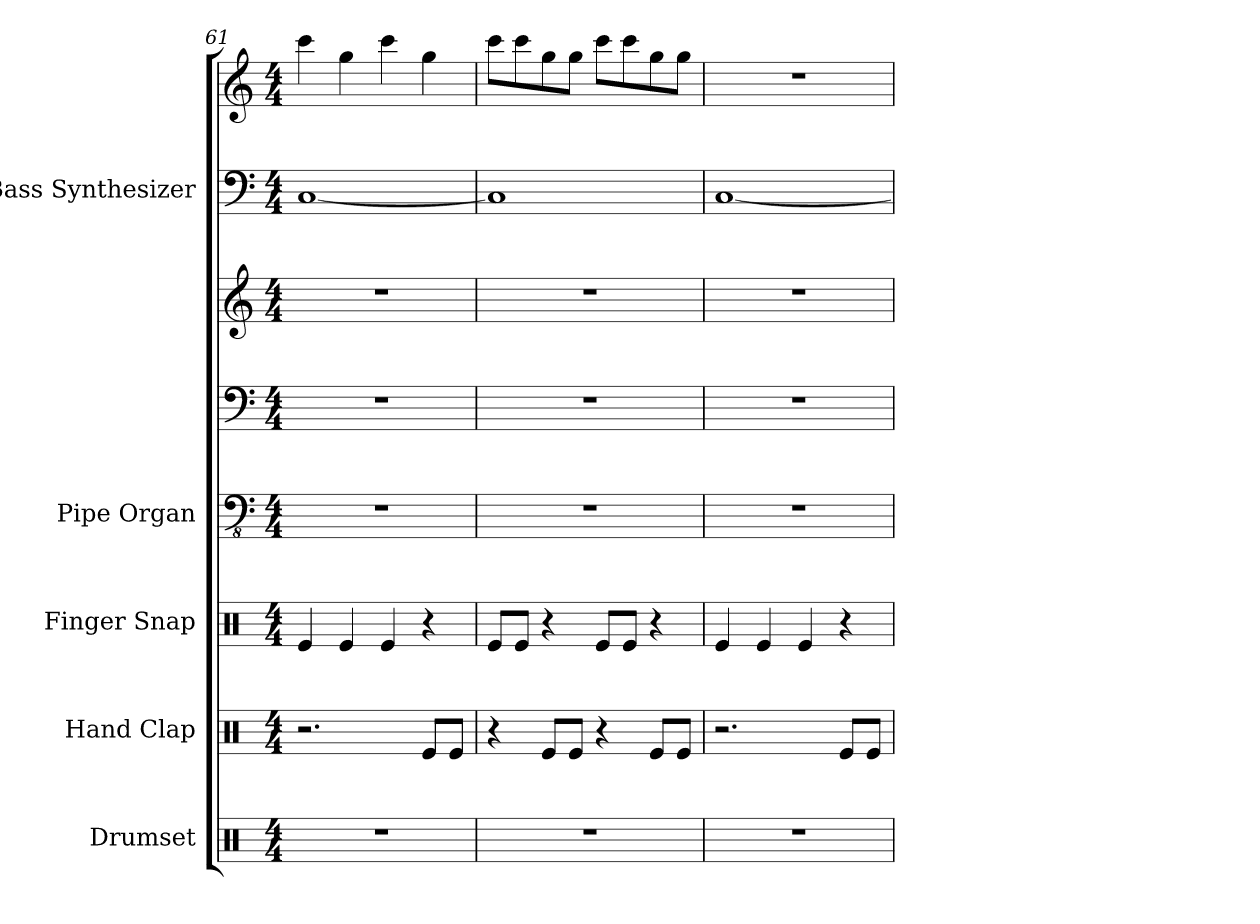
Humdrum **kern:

**kern	**kern	**kern	**kern	**kern	**kern	**kern	**kern
*part5	*part4	*part3	*part2	*part2	*part2	*part1	*part1
*staff8	*staff7	*staff6	*staff5	*staff4	*staff3	*staff2	*staff1
*I"Drumset	*I"Hand Clap	*I"Finger Snap	*I"Pipe Organ	*	*	*I"Bass Synthesizer	*
*I'D. Set	*I'Hd. Clp.	*I'Fi. Sna.	*I'Org.	*	*	*I'Synth.	*
*clefX	*clefX	*clefX	*clefFv4	*clefF4	*clefG2	*clefF4	*clefG2
*	*	*	*ITrd7c12	*ITrd7c12	*ITrd7c12	*	*
*k[]	*k[]	*k[]	*k[]	*k[]	*k[]	*k[]	*k[]
*M4/4	*M4/4	*M4/4	*M4/4	*M4/4	*M4/4	*M4/4	*M4/4
=61	=61	=61	=61	=61	=61	=61	=61
1r	2.r	4Re/	1r	1r	1r	[1C	4ccc\
.	.	4Re/	.	.	.	.	4gg\
.	.	4Re/	.	.	.	.	4ccc\
.	8Re/L	4r	.	.	.	.	4gg\
.	8Re/J	.	.	.	.	.	.
=62	=62	=62	=62	=62	=62	=62	=62
1r	4r	8Re/L	1r	1r	1r	1C]	8ccc\L
.	.	8Re/J	.	.	.	.	8ccc\
.	8Re/L	4r	.	.	.	.	8gg\
.	8Re/J	.	.	.	.	.	8gg\J
.	4r	8Re/L	.	.	.	.	8ccc\L
.	.	8Re/J	.	.	.	.	8ccc\
.	8Re/L	4r	.	.	.	.	8gg\
.	8Re/J	.	.	.	.	.	8gg\J
!!LO:PB:g=z
=63	=63	=63	=63	=63	=63	=63	=63
1r	2.r	4Re/	1r	1r	1r	[1C	1r
.	.	4Re/	.	.	.	.	.
.	.	4Re/	.	.	.	.	.
.	8Re/L	4r	.	.	.	.	.
.	8Re/J	.	.	.	.	.	.
=	=	=	=	=	=	=	=
*-	*-	*-	*-	*-	*-	*-	*-
